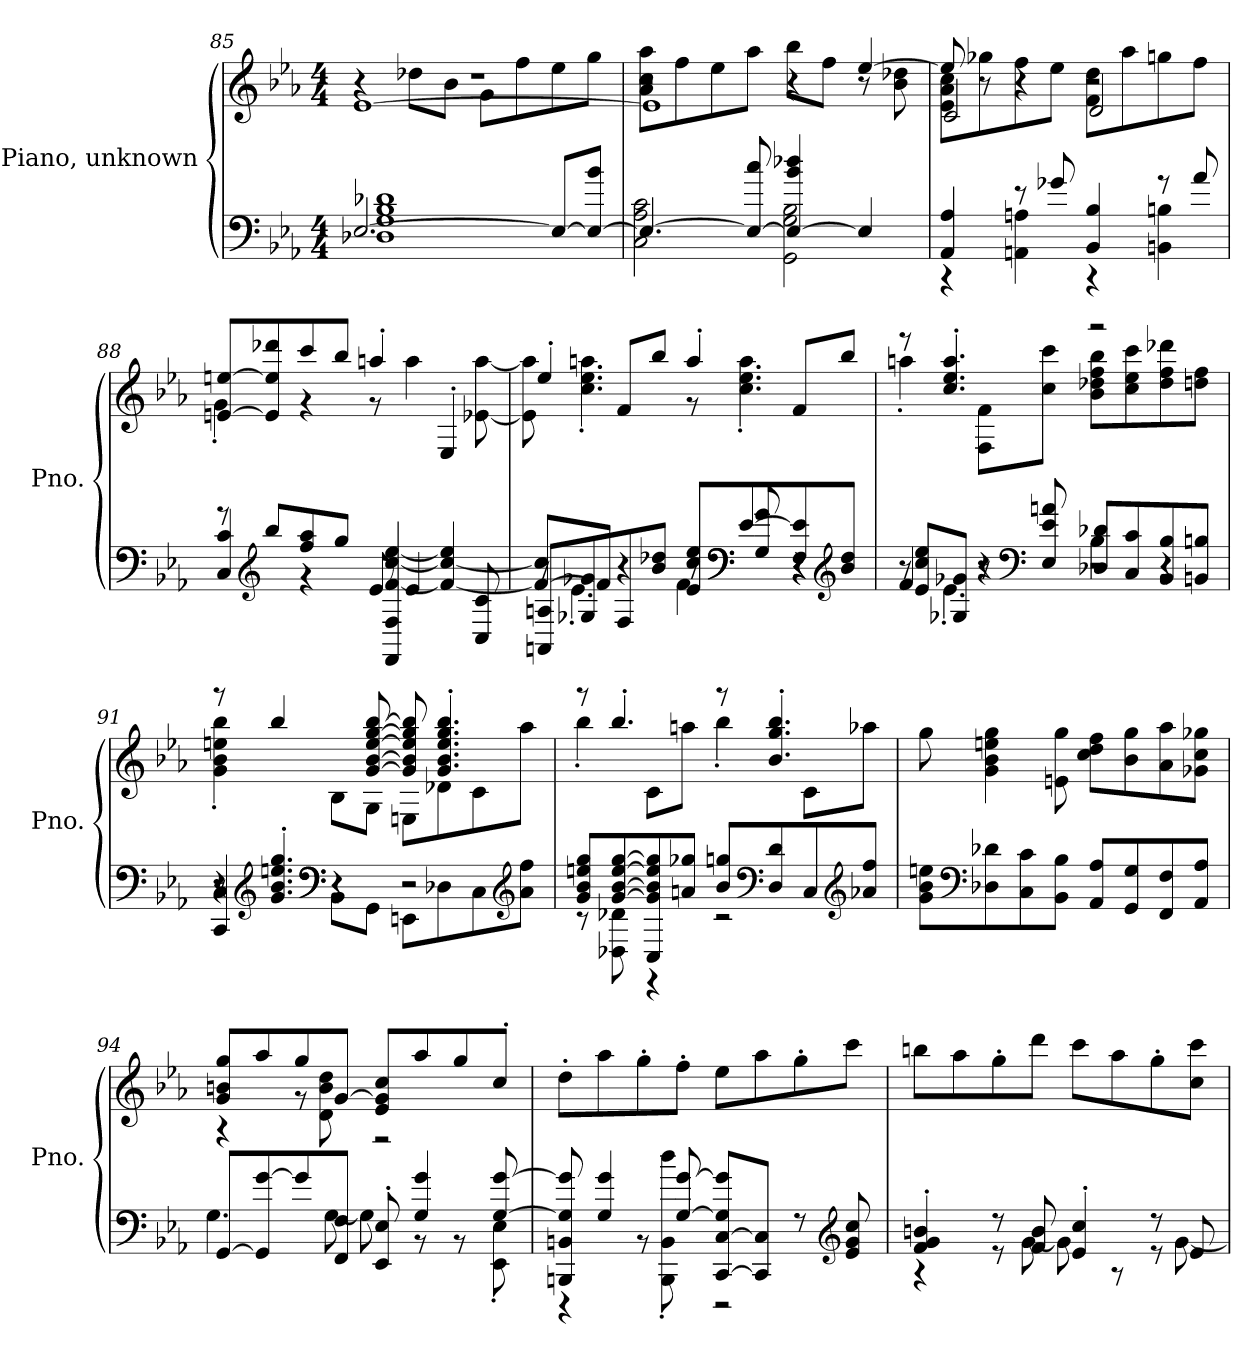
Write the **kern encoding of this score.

**kern	**kern
*part1	*part1
*staff2	*staff1
*I"Piano, unknown	*
*I'Pno.	*
*clefF4	*clefG2
*k[b-e-a-]	*k[b-e-a-]
*M4/4	*M4/4
=85	=85
*^	*^
*	*	*	*^
[2.E-/	1D-X 1G 1B- 1d-X	1r	4r	[1e-
.	.	.	8dd-X\L	.
.	.	.	8b-\J	.
.	.	.	8g\L	.
.	.	.	8ff\	.
8E-/L_	.	.	8ee-\	.
8E-/_ 8b-/J	.	.	8gg\J	.
=86	=86	=86	=86	=86
4.E-/_	2C\ 2A-\ 2c\	2r	8a-\ 8cc\ 8aa-\L	1e-]
.	.	.	8ff\	.
.	.	.	8ee-\	.
8E-/_ 8cc/	.	.	8aa-\J	.
4E-/_ 4b-/ 4dd-X/	2GG\ 2G\ 2B-\	4r	8bb-\L	.
.	.	.	8ff\J	.
4E-/]	.	[4ee-/	8r	.
.	.	.	8b-\ 8dd-X\	.
!!LO:LB:g=z	!!	!!
=87	=87	=87	=87	=87
4AA-/ 4A-/	4r	8ee-/]	8e-\ 8a-\ 8cc\L	2c/
.	.	8r	8gg-X\	.
8r	4AAn\ 4An\	4r	8ff\	.
8g-X/	.	.	8ee-\J	.
4BB-/ 4B-/	4r	2r	8f\ 8dd\L	2d/
.	.	.	8aa-\	.
8r	4BBn\ 4Bn\	.	8ggn\	.
8a-/	.	.	8ff\J	.
*	*	*	*v	*v
=88	=88	=88	=88
8r	4C/ 4c/	[8en/ [8een/L	4g'\
*clefG2	*	*	*
8bb-/L	.	8e/] 8ee/] 8ddd-X/	.
8ff/ 8aa-/	4r	8ccc/	4r
8gg/J	.	8bb-/J	.
8e-/	4FF/ 4F/ [4f/ [4cc/ [4ee-/	4aan'/	8r
4e-/	.	.	4aa\
.	4f/_ 4cc/_ 4ee-/]	4E-'/	.
8C/ 8c/	.	.	[8e-X\ [8aa\
!!LO:LB:g=z	!!
=89	=89	=89	=89
*	*^	*	*
8AAn/ 8An/L	8r	8f/_ 8cc/]L	4ee-'/	8e-\] 8aa\]
8G-X/ 8g-X/	4.e-'\	8f/J]	.	4.cc\' 4.ee-\' 4.aan\'
8F/	.	4r	8f/L	.
8b-/ 8dd-X/J	.	.	8bb-/J	.
8e-/ 8cc/ 8ee-/L	4f\	8r	4aa'/	8r
*clefF4	*	*	*	*
[8e-/	.	8G-/ 8g-/	.	4.cc\' 4.ee-\' 4.aa\'
8F/ 8e-/]	4r	4r	8f/L	.
*clefG2	*	*	*	*
8b-/ 8dd-/J	.	.	8bb-/J	.
=90	=90	=90	=90	=90
4f/	8r	8e-/ 8cc/ 8ee-/L	8r	4aan'\
.	4.e-'\	8G-X/ 8g-X/J	4.cc/' 4.ee-/' 4.aa/'	.
4r	.	8r	.	8F\ 8f\L
*clefF4	*	*	*	*
.	.	8E-/ 8e-/ 8an/	.	8cc\ 8ccc\J
2r	4B-\	8D-X/ 8d-X/L	2r	8b-\ 8dd-X\ 8ff\ 8bb-\L
.	.	8C/ 8c/	.	8cc\ 8ee-\ 8ccc\
.	4r	8BB-/ 8B-/	.	8dd-\ 8ff\ 8ddd-X\
.	.	8BBn/ 8Bn/J	.	8ddn\ 8ff\J
!!LO:LB:g=z	!!
=91	=91	=91	=91	=91
8r	4r	4CC/ 4C/	8r	4g\' 4b-\' 4een\' 4bb-\'
*clefG2	*	*	*	*
4.g/' 4.b-/' 4.een/' 4.gg/'	.	.	4bb-/	.
*clefF4	*	*	*	*
.	8BB-\L	4r	.	8B-\L
.	8GG\J	.	[8g/ [8b-/ [8ee/ [8gg/ [8bb-/	8G\J
2r	8EEn\L	2r	8g/] 8b-/] 8ee/] 8gg/] 8bb-/]	8En\L
.	8D-X\	.	4.g/' 4.b-/' 4.ee/' 4.gg/' 4.bb-/'	8d-X\
.	8C\	.	.	8c\
*clefG2	*	*	*	*
.	8a-\ 8ff\J	.	.	8aa-\J
*	*v	*v	*	*
=92	=92	=92	=92
8g/ 8b-/ 8een/ 8gg/L	8r	8r	4bb-'\
[8g/ [8b-/ [8ee/ [8gg/	8D-X\ 8d-X\	4.bb-'/	.
8C/ 8g/] 8b-/] 8ee/] 8gg/]	4r	.	8c\L
8an/ 8gg-X/J	.	.	8aan\J
8b-/ 8ggn/L	2r	8r	4bb-'\
*clefF4	*	*	*
8D-/ 8d-/	.	4.b-/' 4.gg/' 4.bb-/'	.
8C/	.	.	8c\L
*clefG2	*	*	*
8a-X/ 8ff/J	.	.	8aa-X\J
*v	*v	*	*
*	*v	*v
!!LO:LB:g=z
=93	=93
8g\ 8b-\ 8een\L	8gg\
*clefF4	*
8D-X\ 8d-X\	4g\ 4b-\ 4een\ 4gg\
8C\ 8c\	.
8BB-\ 8B-\J	8en\ 8gg\
8AA-/ 8A-/L	8cc\ 8dd\ 8ff\L
8GG/ 8G/	8b-\ 8gg\
8FF/ 8F/	8a-\ 8aa-\
8AA-/ 8A-/J	8g-X\ 8cc\ 8gg-X\J
=94	=94
*^	*^
[8GG/L	4.G\	8g/ 8bn/ 8gg/L	4r
8GG/] [8g/	.	8aa-/	.
8g/]	.	8gg/	8r
8FF/ 8F/J	[8G\	[8g/J	8d\ 8b\ 8dd\
8EE-/' 8E-/'	8G\]	8e-/ 8g/] 8cc/L	2r
4G/ 4g/	8r	8aa-/	.
.	8r	8gg/	.
[8G/ [8g/	8EE-\' 8E-\'	8cc'/J	.
*	*	*v	*v
=95	=95	=95
8BBBn/ 8BBn/ 8G/] 8g/]	4r	8dd'\L
4G/ 4g/	.	8aa-\
.	8r	8gg'\
[8G/ [8g/	8BBB\' 8BB\' 8dd\'	8ff'\J
[8CC/ [8C/ 8G/] 8g/]L	2r	8ee-\L
8CC/] 8C/]J	.	8aa-\
8r	.	8gg'\
*clefG2	*	*
8e-/ 8g/ 8cc/	.	8ccc\J
!!LO:LB:g=z
=96	=96	=96
4f/' 4g/' 4bn/'	4r	8bbn\L
.	.	8aa-\
8r	8r	8gg'\
8f/ 8b/	[8g\	8ddd\J
4e-/' 4cc/'	8g\]	8ccc\L
.	8r	8aa-\
8r	8r	8gg'\
8e-/	[8g\	8cc\ 8ccc\J
*v	*v	*
=	=
*-	*-
